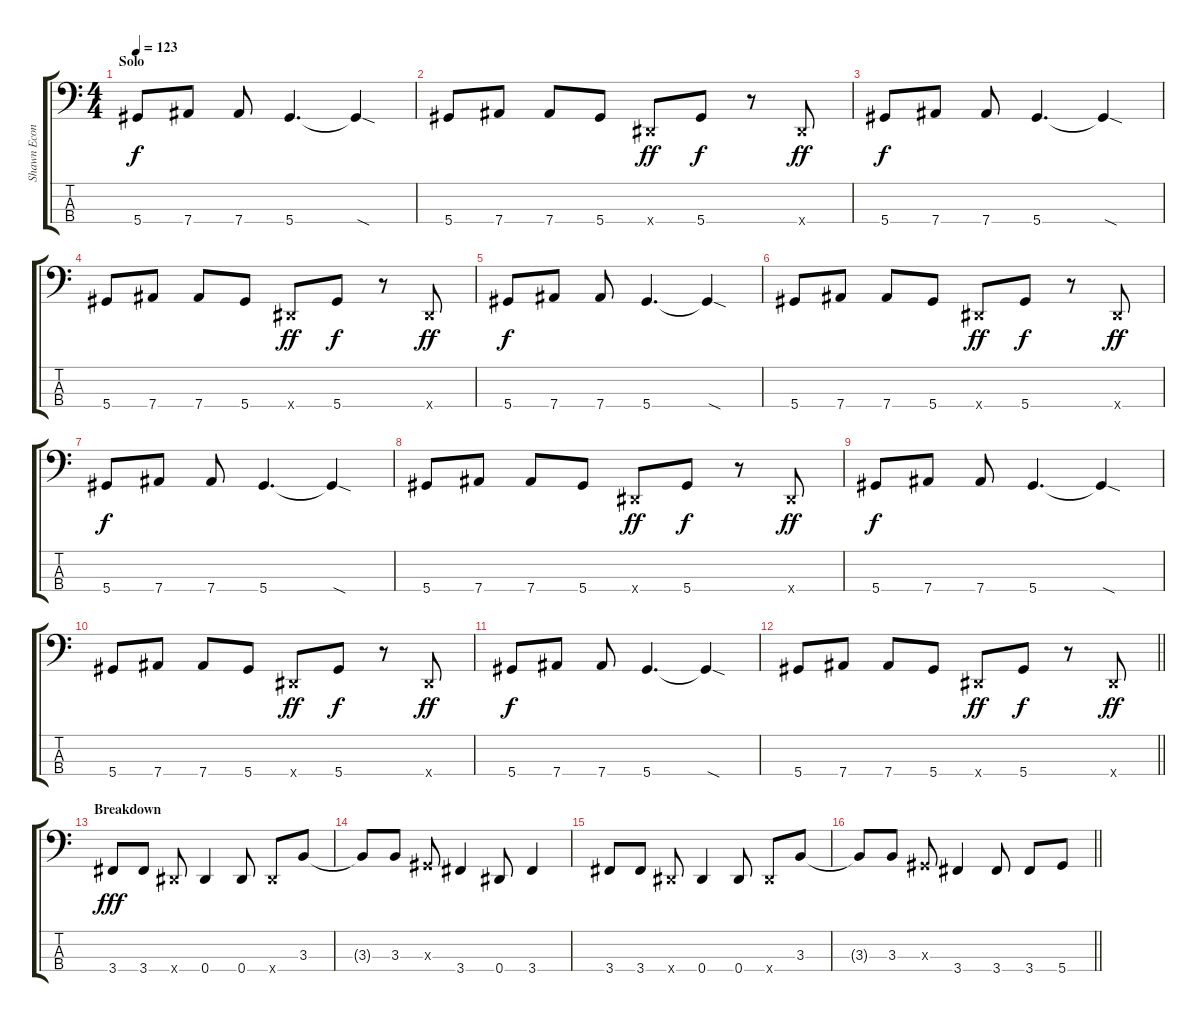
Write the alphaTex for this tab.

\track ("Shawn Economaki (Bass)" "Shawn Econ") {instrument electricbasspick}
\staff {score tabs}
\tuning (Gb2 Db2 Ab1 Eb1) {hide}
\ts (4 4)
\section ("" "Solo")
\tempo 123
\clef f4
\ks c
5.4.8{dy f} 7.4.8 7.4.8 5.4.4{d} 5.4{sod t}.4 |
5.4.8 7.4.8 7.4.8 5.4.8 0.4{x}.8{dy ff} 5.4.8{dy f} r.8 0.4{x}.8{dy ff} |
5.4.8{dy f} 7.4.8 7.4.8 5.4.4{d} 5.4{sod t}.4 |
5.4.8 7.4.8 7.4.8 5.4.8 0.4{x}.8{dy ff} 5.4.8{dy f} r.8 0.4{x}.8{dy ff} |
5.4.8{dy f} 7.4.8 7.4.8 5.4.4{d} 5.4{sod t}.4 |
5.4.8 7.4.8 7.4.8 5.4.8 0.4{x}.8{dy ff} 5.4.8{dy f} r.8 0.4{x}.8{dy ff} |
5.4.8{dy f} 7.4.8 7.4.8 5.4.4{d} 5.4{sod t}.4 |
5.4.8 7.4.8 7.4.8 5.4.8 0.4{x}.8{dy ff} 5.4.8{dy f} r.8 0.4{x}.8{dy ff} |
5.4.8{dy f} 7.4.8 7.4.8 5.4.4{d} 5.4{sod t}.4 |
5.4.8 7.4.8 7.4.8 5.4.8 0.4{x}.8{dy ff} 5.4.8{dy f} r.8 0.4{x}.8{dy ff} |
5.4.8{dy f} 7.4.8 7.4.8 5.4.4{d} 5.4{sod t}.4 |
\barLineRight lightlight
5.4.8 7.4.8 7.4.8 5.4.8 0.4{x}.8{dy ff} 5.4.8{dy f} r.8 0.4{x}.8{dy ff} |
\section ("" "Breakdown")
3.4.8{dy fff} 3.4.8 0.4{x}.8 0.4.4 0.4.8 0.4{x}.8 3.3.8 |
3.3{t}.8 3.3.8 0.3{x}.8 3.4.4 0.4.8 3.4.4 |
3.4.8 3.4.8 0.4{x}.8 0.4.4 0.4.8 0.4{x}.8 3.3.8 |
\barLineRight lightlight
3.3{t}.8 3.3.8 0.3{x}.8 3.4.4 3.4.8 3.4.8 5.4.8
